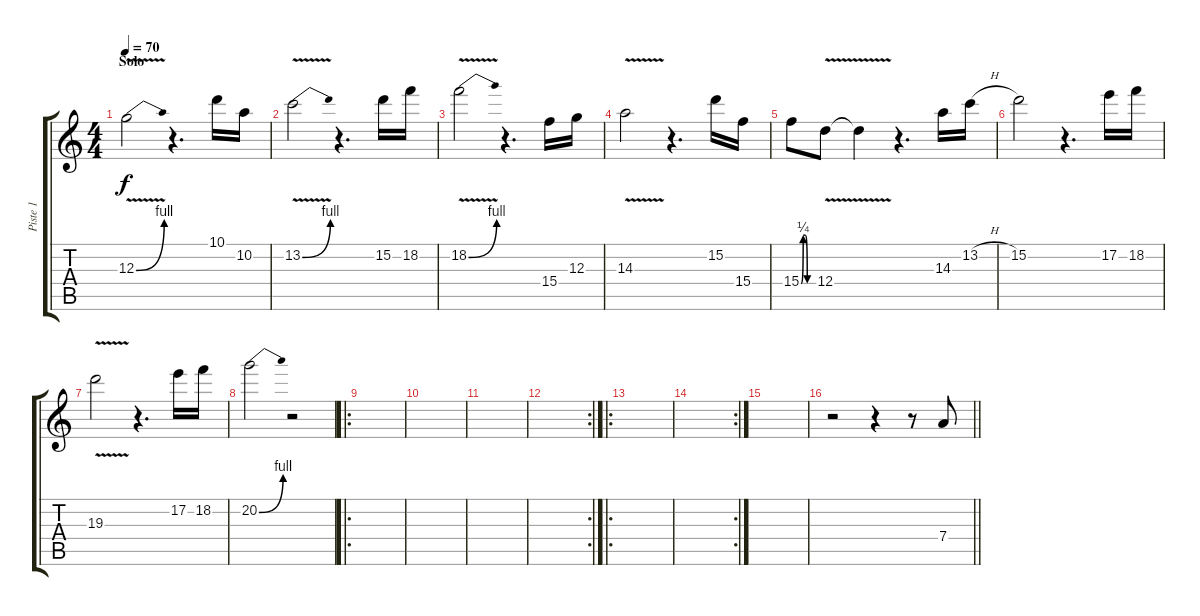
\track ("Piste 1" "Piste 1") {instrument distortionguitar}
\staff {score tabs}
\tuning (E4 B3 G3 D3 A2 E2) {hide}
\ts (4 4)
\section ("" "Solo")
\tempo 70
\clef g2
\ks c
12.3{be (bend 0 0 60 4) v}.2{dy f} r.4{d} 10.1.16 10.2.16 |
13.2{be (bend 0 0 60 4) v}.2 r.4{d} 15.2.16 18.2.16 |
18.2{be (bend 0 0 60 4) v}.2 r.4{d} 15.4.16 12.3.16 |
14.3{v}.2 r.4{d} 15.2.16 15.4.16 |
15.4{be (custom 0 0 10 1 20 1 30 0 60 0)}.8 12.4{v}.8 12.4{t}.4 r.4{d} 14.3.16 13.2{h}.16 |
15.2.2 r.4{d} 17.2.16 18.2.16 |
19.3{v}.2 r.4{d} 17.2.16 18.2.16 |
20.2{be (bend 0 0 60 4)}.2 r.2 |
\ro
|
|
|
\rc 2
|
\ro
|
\rc 2
|
|
\barLineRight lightlight
r.2 r.4 r.8 7.4{sl}.8
